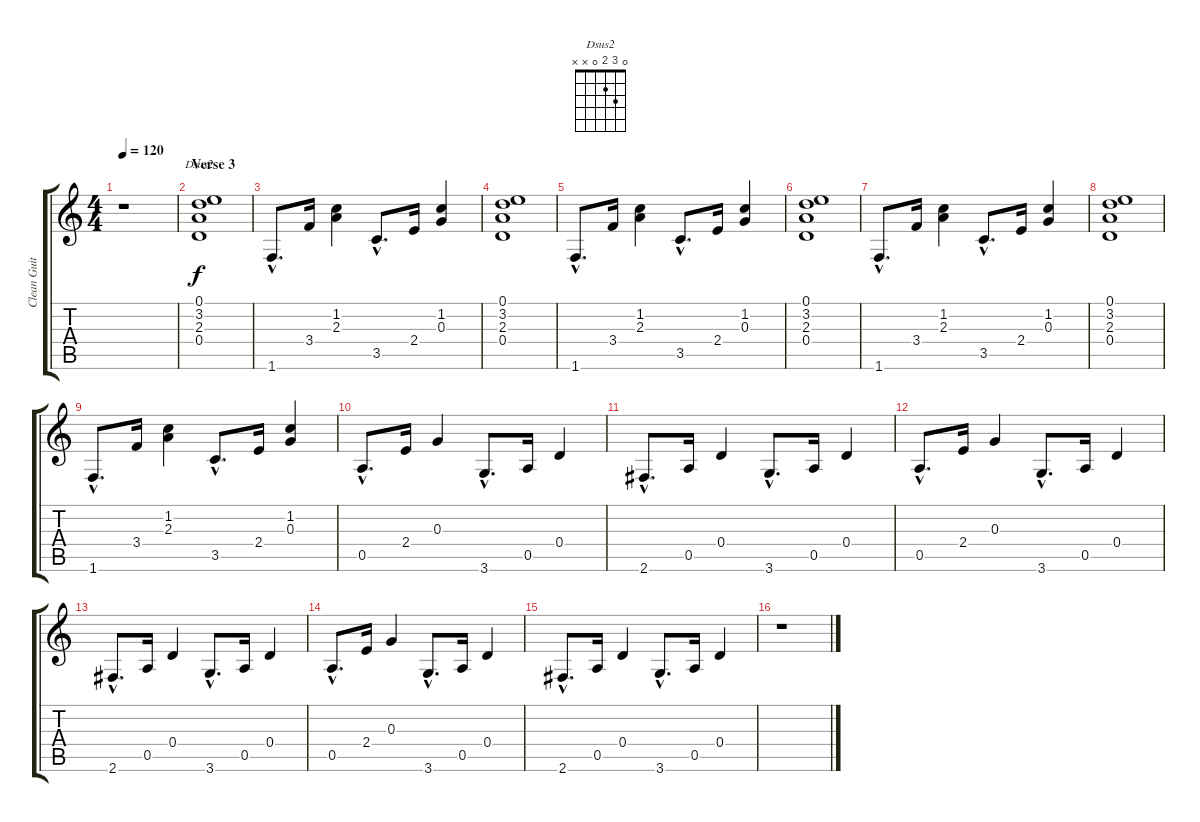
\track ("Clean Guitar" "Clean Guit") {instrument acousticguitarsteel}
\staff {score tabs}
\tuning (E4 B3 G3 D3 A2 E2) {hide}
\chord ("Dsus2" 0 3 2 0 x x)
\ts (4 4)
\tempo 120
\clef g2
\ks c
r.1{dy f} |
\section ("" "Verse 3")
(0.1 3.2 2.3 0.4).1{ch "Dsus2"} |
1.6{hac}.8{d} 3.4.16 (1.2 2.3).4 3.5{hac}.8{d} 2.4.16 (1.2 0.3).4 |
(0.1 3.2 2.3 0.4).1 |
1.6{hac}.8{d} 3.4.16 (1.2 2.3).4 3.5{hac}.8{d} 2.4.16 (1.2 0.3).4 |
(0.1 3.2 2.3 0.4).1 |
1.6{hac}.8{d} 3.4.16 (1.2 2.3).4 3.5{hac}.8{d} 2.4.16 (1.2 0.3).4 |
(0.1 3.2 2.3 0.4).1 |
1.6{hac}.8{d} 3.4.16 (1.2 2.3).4 3.5{hac}.8{d} 2.4.16 (1.2 0.3).4 |
0.5{hac}.8{d} 2.4.16 0.3.4 3.6{hac}.8{d} 0.5.16 0.4.4 |
2.6{hac}.8{d} 0.5.16 0.4.4 3.6{hac}.8{d} 0.5.16 0.4.4 |
0.5{hac}.8{d} 2.4.16 0.3.4 3.6{hac}.8{d} 0.5.16 0.4.4 |
2.6{hac}.8{d} 0.5.16 0.4.4 3.6{hac}.8{d} 0.5.16 0.4.4 |
0.5{hac}.8{d} 2.4.16 0.3.4 3.6{hac}.8{d} 0.5.16 0.4.4 |
2.6{hac}.8{d} 0.5.16 0.4.4 3.6{hac}.8{d} 0.5.16 0.4.4 |
r.1
